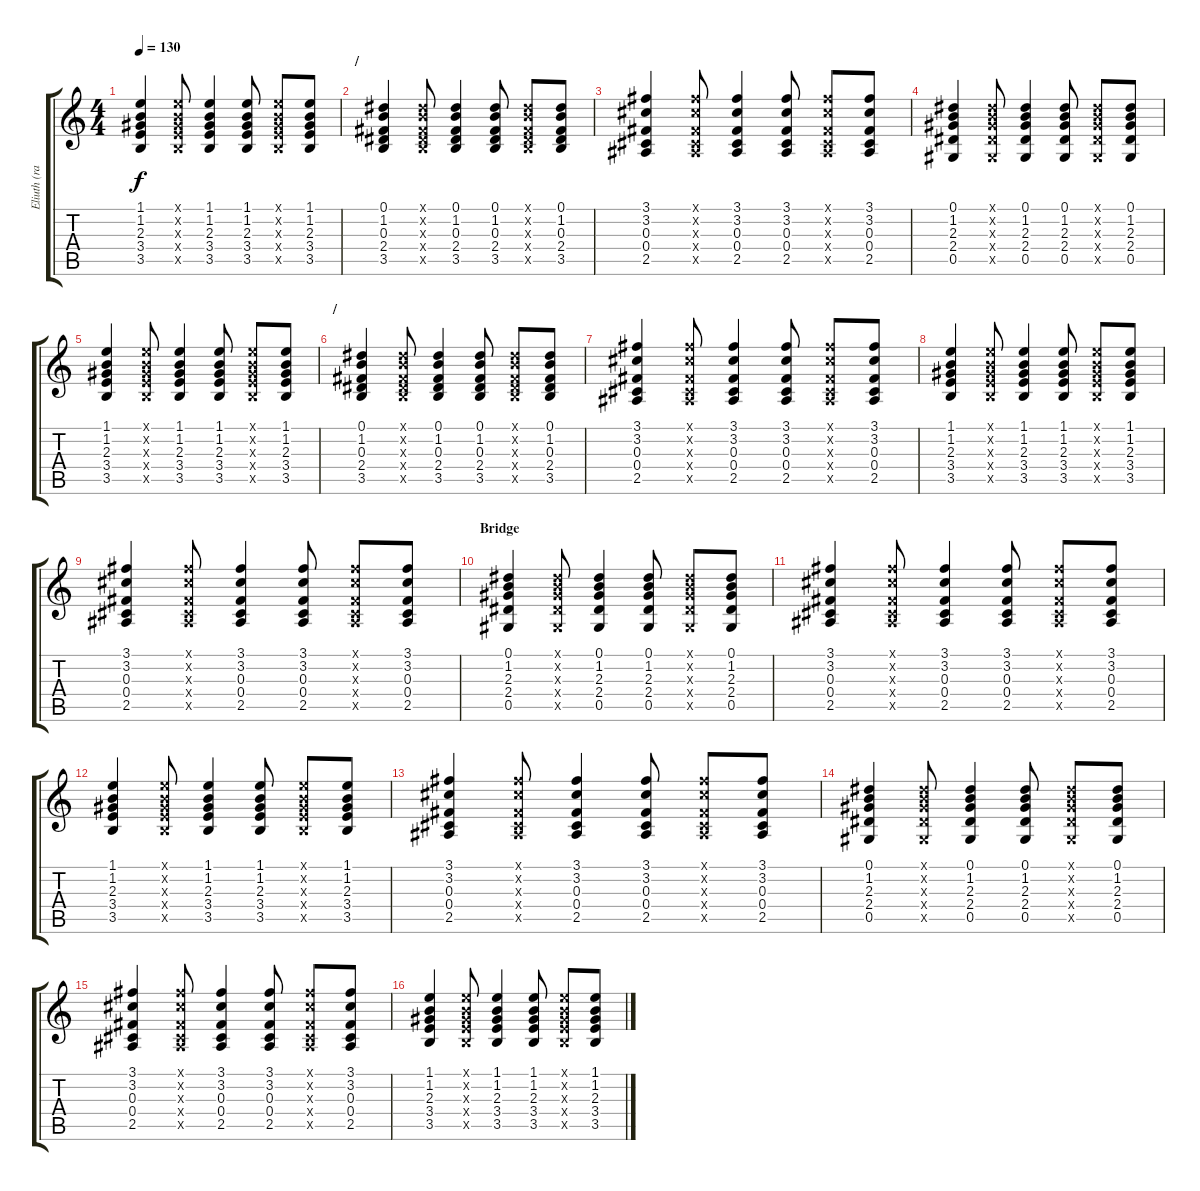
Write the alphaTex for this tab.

\track ("Eliuth (rasgueos)" "Eliuth (ra") {instrument acousticguitarnylon}
\staff {score tabs}
\tuning (Eb4 Bb3 Gb3 Db3 Ab2 Eb2) {hide}
\ts (4 4)
\tempo 130
\clef g2
\ks c
(1.1 1.2 2.3 3.4 3.5).4{dy f} (1.1{x} 1.2{x} 2.3{x} 3.4{x} 3.5{x}).8 (1.1 1.2 2.3 3.4 3.5).4 (1.1 1.2 2.3 3.4 3.5).8 (1.1{x} 1.2{x} 2.3{x} 3.4{x} 3.5{x}).8 (1.1 1.2 2.3 3.4 3.5).8 |
\section ("" "/")
(0.1 1.2 0.3 2.4 3.5).4 (0.1{x} 1.2{x} 0.3{x} 2.4{x} 3.5{x}).8 (0.1 1.2 0.3 2.4 3.5).4 (0.1 1.2 0.3 2.4 3.5).8 (0.1{x} 1.2{x} 0.3{x} 2.4{x} 3.5{x}).8 (0.1 1.2 0.3 2.4 3.5).8 |
(3.1 3.2 0.3 0.4 2.5).4 (3.1{x} 3.2{x} 0.3{x} 0.4{x} 2.5{x}).8 (3.1 3.2 0.3 0.4 2.5).4 (3.1 3.2 0.3 0.4 2.5).8 (3.1{x} 3.2{x} 0.3{x} 0.4{x} 2.5{x}).8 (3.1 3.2 0.3 0.4 2.5).8 |
(0.1 1.2 2.3 2.4 0.5).4 (0.1{x} 1.2{x} 2.3{x} 2.4{x} 0.5{x}).8 (0.1 1.2 2.3 2.4 0.5).4 (0.1 1.2 2.3 2.4 0.5).8 (0.1{x} 1.2{x} 2.3{x} 2.4{x} 0.5{x}).8 (0.1 1.2 2.3 2.4 0.5).8 |
(1.1 1.2 2.3 3.4 3.5).4 (1.1{x} 1.2{x} 2.3{x} 3.4{x} 3.5{x}).8 (1.1 1.2 2.3 3.4 3.5).4 (1.1 1.2 2.3 3.4 3.5).8 (1.1{x} 1.2{x} 2.3{x} 3.4{x} 3.5{x}).8 (1.1 1.2 2.3 3.4 3.5).8 |
\section ("" "/")
(0.1 1.2 0.3 2.4 3.5).4 (0.1{x} 1.2{x} 0.3{x} 2.4{x} 3.5{x}).8 (0.1 1.2 0.3 2.4 3.5).4 (0.1 1.2 0.3 2.4 3.5).8 (0.1{x} 1.2{x} 0.3{x} 2.4{x} 3.5{x}).8 (0.1 1.2 0.3 2.4 3.5).8 |
(3.1 3.2 0.3 0.4 2.5).4 (3.1{x} 3.2{x} 0.3{x} 0.4{x} 2.5{x}).8 (3.1 3.2 0.3 0.4 2.5).4 (3.1 3.2 0.3 0.4 2.5).8 (3.1{x} 3.2{x} 0.3{x} 0.4{x} 2.5{x}).8 (3.1 3.2 0.3 0.4 2.5).8 |
(1.1 1.2 2.3 3.4 3.5).4 (1.1{x} 1.2{x} 2.3{x} 3.4{x} 3.5{x}).8 (1.1 1.2 2.3 3.4 3.5).4 (1.1 1.2 2.3 3.4 3.5).8 (1.1{x} 1.2{x} 2.3{x} 3.4{x} 3.5{x}).8 (1.1 1.2 2.3 3.4 3.5).8 |
(3.1 3.2 0.3 0.4 2.5).4 (3.1{x} 3.2{x} 0.3{x} 0.4{x} 2.5{x}).8 (3.1 3.2 0.3 0.4 2.5).4 (3.1 3.2 0.3 0.4 2.5).8 (3.1{x} 3.2{x} 0.3{x} 0.4{x} 2.5{x}).8 (3.1 3.2 0.3 0.4 2.5).8 |
\section ("" "Bridge")
(0.1 1.2 2.3 2.4 0.5).4 (0.1{x} 1.2{x} 2.3{x} 2.4{x} 0.5{x}).8 (0.1 1.2 2.3 2.4 0.5).4 (0.1 1.2 2.3 2.4 0.5).8 (0.1{x} 1.2{x} 2.3{x} 2.4{x} 0.5{x}).8 (0.1 1.2 2.3 2.4 0.5).8 |
(3.1 3.2 0.3 0.4 2.5).4 (3.1{x} 3.2{x} 0.3{x} 0.4{x} 2.5{x}).8 (3.1 3.2 0.3 0.4 2.5).4 (3.1 3.2 0.3 0.4 2.5).8 (3.1{x} 3.2{x} 0.3{x} 0.4{x} 2.5{x}).8 (3.1 3.2 0.3 0.4 2.5).8 |
(1.1 1.2 2.3 3.4 3.5).4 (1.1{x} 1.2{x} 2.3{x} 3.4{x} 3.5{x}).8 (1.1 1.2 2.3 3.4 3.5).4 (1.1 1.2 2.3 3.4 3.5).8 (1.1{x} 1.2{x} 2.3{x} 3.4{x} 3.5{x}).8 (1.1 1.2 2.3 3.4 3.5).8 |
(3.1 3.2 0.3 0.4 2.5).4 (3.1{x} 3.2{x} 0.3{x} 0.4{x} 2.5{x}).8 (3.1 3.2 0.3 0.4 2.5).4 (3.1 3.2 0.3 0.4 2.5).8 (3.1{x} 3.2{x} 0.3{x} 0.4{x} 2.5{x}).8 (3.1 3.2 0.3 0.4 2.5).8 |
(0.1 1.2 2.3 2.4 0.5).4 (0.1{x} 1.2{x} 2.3{x} 2.4{x} 0.5{x}).8 (0.1 1.2 2.3 2.4 0.5).4 (0.1 1.2 2.3 2.4 0.5).8 (0.1{x} 1.2{x} 2.3{x} 2.4{x} 0.5{x}).8 (0.1 1.2 2.3 2.4 0.5).8 |
(3.1 3.2 0.3 0.4 2.5).4 (3.1{x} 3.2{x} 0.3{x} 0.4{x} 2.5{x}).8 (3.1 3.2 0.3 0.4 2.5).4 (3.1 3.2 0.3 0.4 2.5).8 (3.1{x} 3.2{x} 0.3{x} 0.4{x} 2.5{x}).8 (3.1 3.2 0.3 0.4 2.5).8 |
(1.1 1.2 2.3 3.4 3.5).4 (1.1{x} 1.2{x} 2.3{x} 3.4{x} 3.5{x}).8 (1.1 1.2 2.3 3.4 3.5).4 (1.1 1.2 2.3 3.4 3.5).8 (1.1{x} 1.2{x} 2.3{x} 3.4{x} 3.5{x}).8 (1.1 1.2 2.3 3.4 3.5).8
